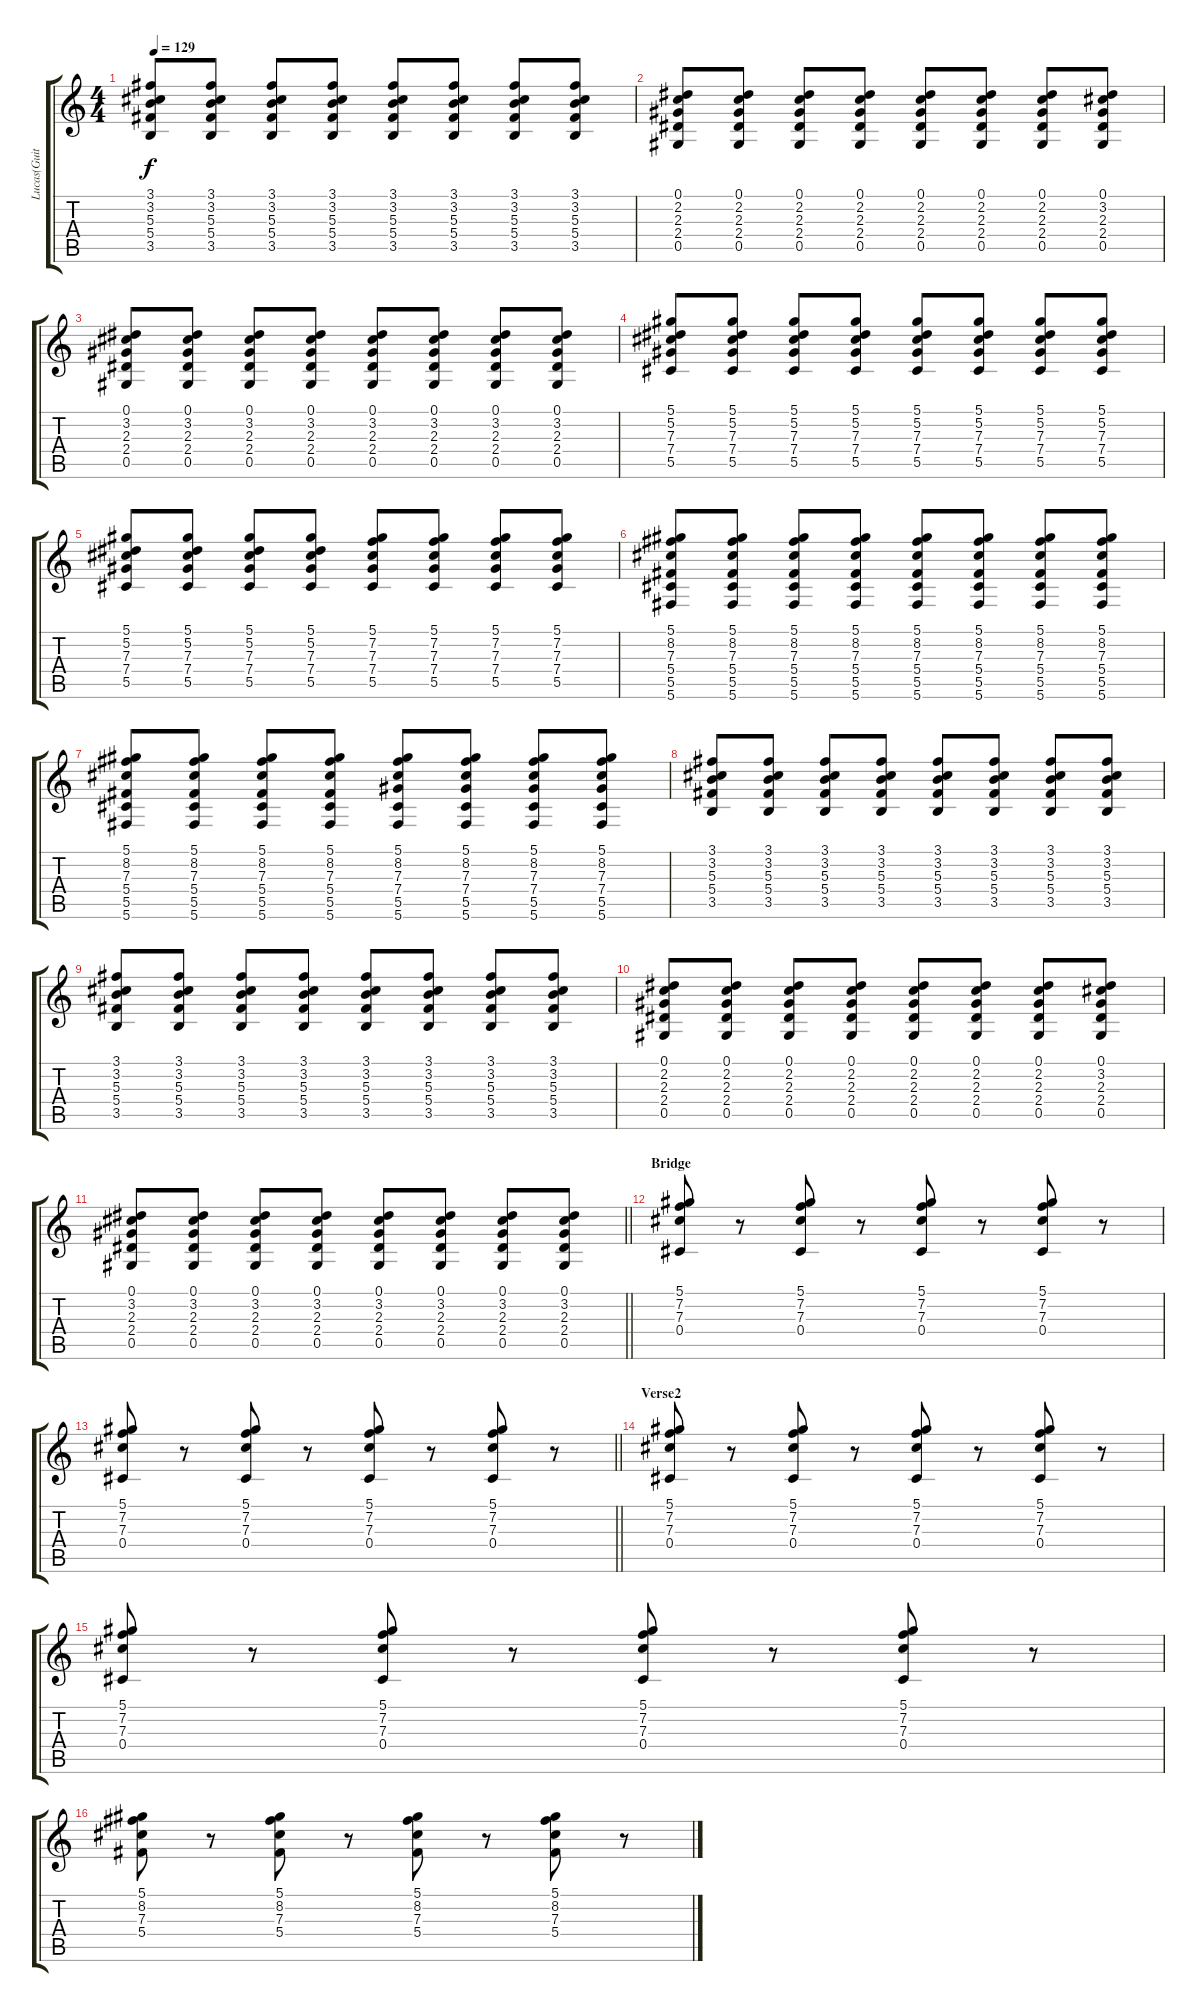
\track ("Lucas(Guitarra)" "Lucas(Guit") {instrument acousticguitarsteel}
\staff {score tabs}
\tuning (Eb4 Bb3 Gb3 Db3 Ab2 Db2) {hide}
\ts (4 4)
\tempo 129
\clef g2
\ks c
(3.1 3.2 5.3 5.4 3.5).8{dy f} (3.1 3.2 5.3 5.4 3.5).8 (3.1 3.2 5.3 5.4 3.5).8 (3.1 3.2 5.3 5.4 3.5).8 (3.1 3.2 5.3 5.4 3.5).8 (3.1 3.2 5.3 5.4 3.5).8 (3.1 3.2 5.3 5.4 3.5).8 (3.1 3.2 5.3 5.4 3.5).8 |
(0.1 2.2 2.3 2.4 0.5).8 (0.1 2.2 2.3 2.4 0.5).8 (0.1 2.2 2.3 2.4 0.5).8 (0.1 2.2 2.3 2.4 0.5).8 (0.1 2.2 2.3 2.4 0.5).8 (0.1 2.2 2.3 2.4 0.5).8 (0.1 2.2 2.3 2.4 0.5).8 (0.1 3.2 2.3 2.4 0.5).8 |
(0.1 3.2 2.3 2.4 0.5).8 (0.1 3.2 2.3 2.4 0.5).8 (0.1 3.2 2.3 2.4 0.5).8 (0.1 3.2 2.3 2.4 0.5).8 (0.1 3.2 2.3 2.4 0.5).8 (0.1 3.2 2.3 2.4 0.5).8 (0.1 3.2 2.3 2.4 0.5).8 (0.1 3.2 2.3 2.4 0.5).8 |
(5.1 5.2 7.3 7.4 5.5).8 (5.1 5.2 7.3 7.4 5.5).8 (5.1 5.2 7.3 7.4 5.5).8 (5.1 5.2 7.3 7.4 5.5).8 (5.1 5.2 7.3 7.4 5.5).8 (5.1 5.2 7.3 7.4 5.5).8 (5.1 5.2 7.3 7.4 5.5).8 (5.1 5.2 7.3 7.4 5.5).8 |
(5.1 5.2 7.3 7.4 5.5).8 (5.1 5.2 7.3 7.4 5.5).8 (5.1 5.2 7.3 7.4 5.5).8 (5.1 5.2 7.3 7.4 5.5).8 (5.1 7.2 7.3 7.4 5.5).8 (5.1 7.2 7.3 7.4 5.5).8 (5.1 7.2 7.3 7.4 5.5).8 (5.1 7.2 7.3 7.4 5.5).8 |
(5.1 8.2 7.3 5.4 5.5 5.6).8 (5.1 8.2 7.3 5.4 5.5 5.6).8 (5.1 8.2 7.3 5.4 5.5 5.6).8 (5.1 8.2 7.3 5.4 5.5 5.6).8 (5.1 8.2 7.3 5.4 5.5 5.6).8 (5.1 8.2 7.3 5.4 5.5 5.6).8 (5.1 8.2 7.3 5.4 5.5 5.6).8 (5.1 8.2 7.3 5.4 5.5 5.6).8 |
(5.1 8.2 7.3 5.4 5.5 5.6).8 (5.1 8.2 7.3 5.4 5.5 5.6).8 (5.1 8.2 7.3 5.4 5.5 5.6).8 (5.1 8.2 7.3 5.4 5.5 5.6).8 (5.1 8.2 7.3 7.4 5.5 5.6).8 (5.1 8.2 7.3 7.4 5.5 5.6).8 (5.1 8.2 7.3 7.4 5.5 5.6).8 (5.1 8.2 7.3 7.4 5.5 5.6).8 |
(3.1 3.2 5.3 5.4 3.5).8 (3.1 3.2 5.3 5.4 3.5).8 (3.1 3.2 5.3 5.4 3.5).8 (3.1 3.2 5.3 5.4 3.5).8 (3.1 3.2 5.3 5.4 3.5).8 (3.1 3.2 5.3 5.4 3.5).8 (3.1 3.2 5.3 5.4 3.5).8 (3.1 3.2 5.3 5.4 3.5).8 |
(3.1 3.2 5.3 5.4 3.5).8 (3.1 3.2 5.3 5.4 3.5).8 (3.1 3.2 5.3 5.4 3.5).8 (3.1 3.2 5.3 5.4 3.5).8 (3.1 3.2 5.3 5.4 3.5).8 (3.1 3.2 5.3 5.4 3.5).8 (3.1 3.2 5.3 5.4 3.5).8 (3.1 3.2 5.3 5.4 3.5).8 |
(0.1 2.2 2.3 2.4 0.5).8 (0.1 2.2 2.3 2.4 0.5).8 (0.1 2.2 2.3 2.4 0.5).8 (0.1 2.2 2.3 2.4 0.5).8 (0.1 2.2 2.3 2.4 0.5).8 (0.1 2.2 2.3 2.4 0.5).8 (0.1 2.2 2.3 2.4 0.5).8 (0.1 3.2 2.3 2.4 0.5).8 |
\barLineRight lightlight
(0.1 3.2 2.3 2.4 0.5).8 (0.1 3.2 2.3 2.4 0.5).8 (0.1 3.2 2.3 2.4 0.5).8 (0.1 3.2 2.3 2.4 0.5).8 (0.1 3.2 2.3 2.4 0.5).8 (0.1 3.2 2.3 2.4 0.5).8 (0.1 3.2 2.3 2.4 0.5).8 (0.1 3.2 2.3 2.4 0.5).8 |
\section ("" "Bridge")
(5.1 7.2 7.3 0.4).8 r.8 (5.1 7.2 7.3 0.4).8 r.8 (5.1 7.2 7.3 0.4).8 r.8 (5.1 7.2 7.3 0.4).8 r.8 |
\barLineRight lightlight
(5.1 7.2 7.3 0.4).8 r.8 (5.1 7.2 7.3 0.4).8 r.8 (5.1 7.2 7.3 0.4).8 r.8 (5.1 7.2 7.3 0.4).8 r.8 |
\section ("" "Verse2")
(5.1 7.2 7.3 0.4).8 r.8 (5.1 7.2 7.3 0.4).8 r.8 (5.1 7.2 7.3 0.4).8 r.8 (5.1 7.2 7.3 0.4).8 r.8 |
(5.1 7.2 7.3 0.4).8 r.8 (5.1 7.2 7.3 0.4).8 r.8 (5.1 7.2 7.3 0.4).8 r.8 (5.1 7.2 7.3 0.4).8 r.8 |
(5.1 8.2 7.3 5.4).8 r.8 (5.1 8.2 7.3 5.4).8 r.8 (5.1 8.2 7.3 5.4).8 r.8 (5.1 8.2 7.3 5.4).8 r.8
